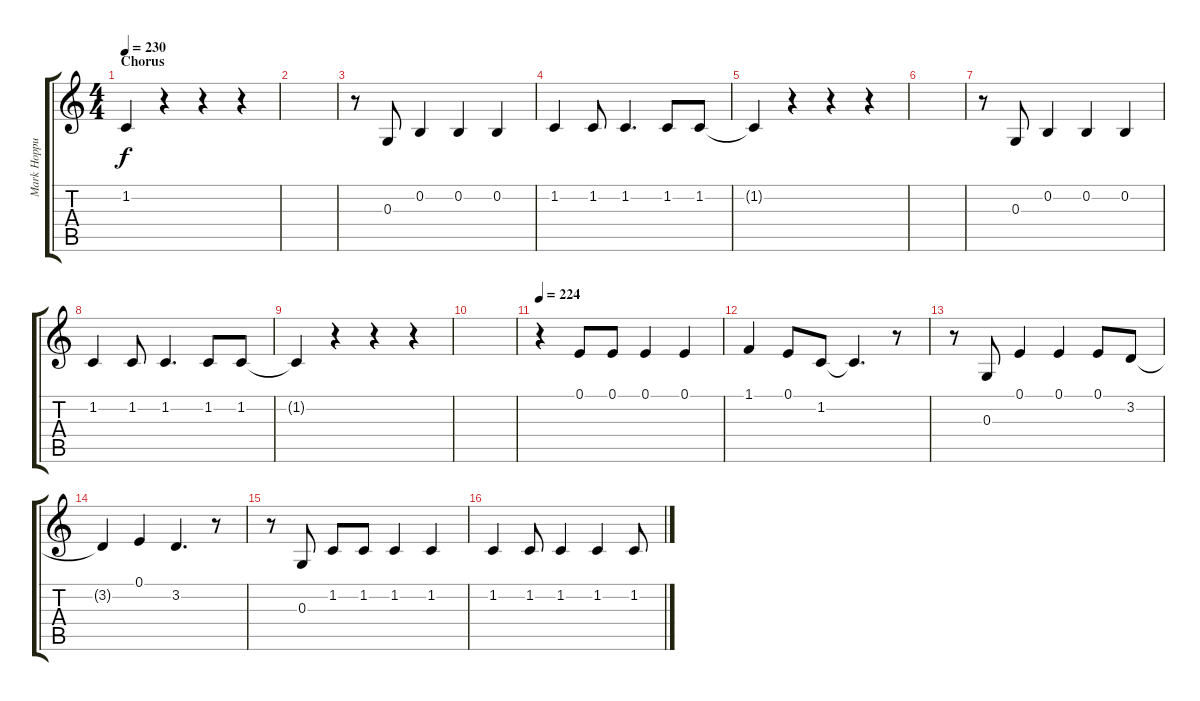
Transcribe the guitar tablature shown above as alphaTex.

\track ("Mark Hoppus - Vocals" "Mark Hoppu") {instrument altosax}
\staff {score tabs}
\tuning (E4 B3 G3 D3 A2 E2) {hide}
\ts (4 4)
\section ("" "Chorus")
\tempo 230
\clef g2
\ks c
1.2{t}.4{dy f} r.4 r.4 r.4 |
|
r.8 0.3.8 0.2.4 0.2.4 0.2.4 |
1.2.4 1.2.8 1.2.4{d} 1.2.8 1.2.8 |
1.2{t}.4 r.4 r.4 r.4 |
|
r.8 0.3.8 0.2.4 0.2.4 0.2.4 |
1.2.4 1.2.8 1.2.4{d} 1.2.8 1.2.8 |
1.2{t}.4 r.4 r.4 r.4 |
|
\tempo 224
r.4 0.1.8 0.1.8 0.1.4 0.1.4 |
1.1.4 0.1.8 1.2.8 1.2{t}.4{d} r.8 |
r.8 0.3.8 0.1.4 0.1.4 0.1.8 3.2.8 |
3.2{t}.4 0.1.4 3.2.4{d} r.8 |
r.8 0.3.8 1.2.8 1.2.8 1.2.4 1.2.4 |
1.2.4 1.2.8 1.2.4 1.2.4 1.2.8
